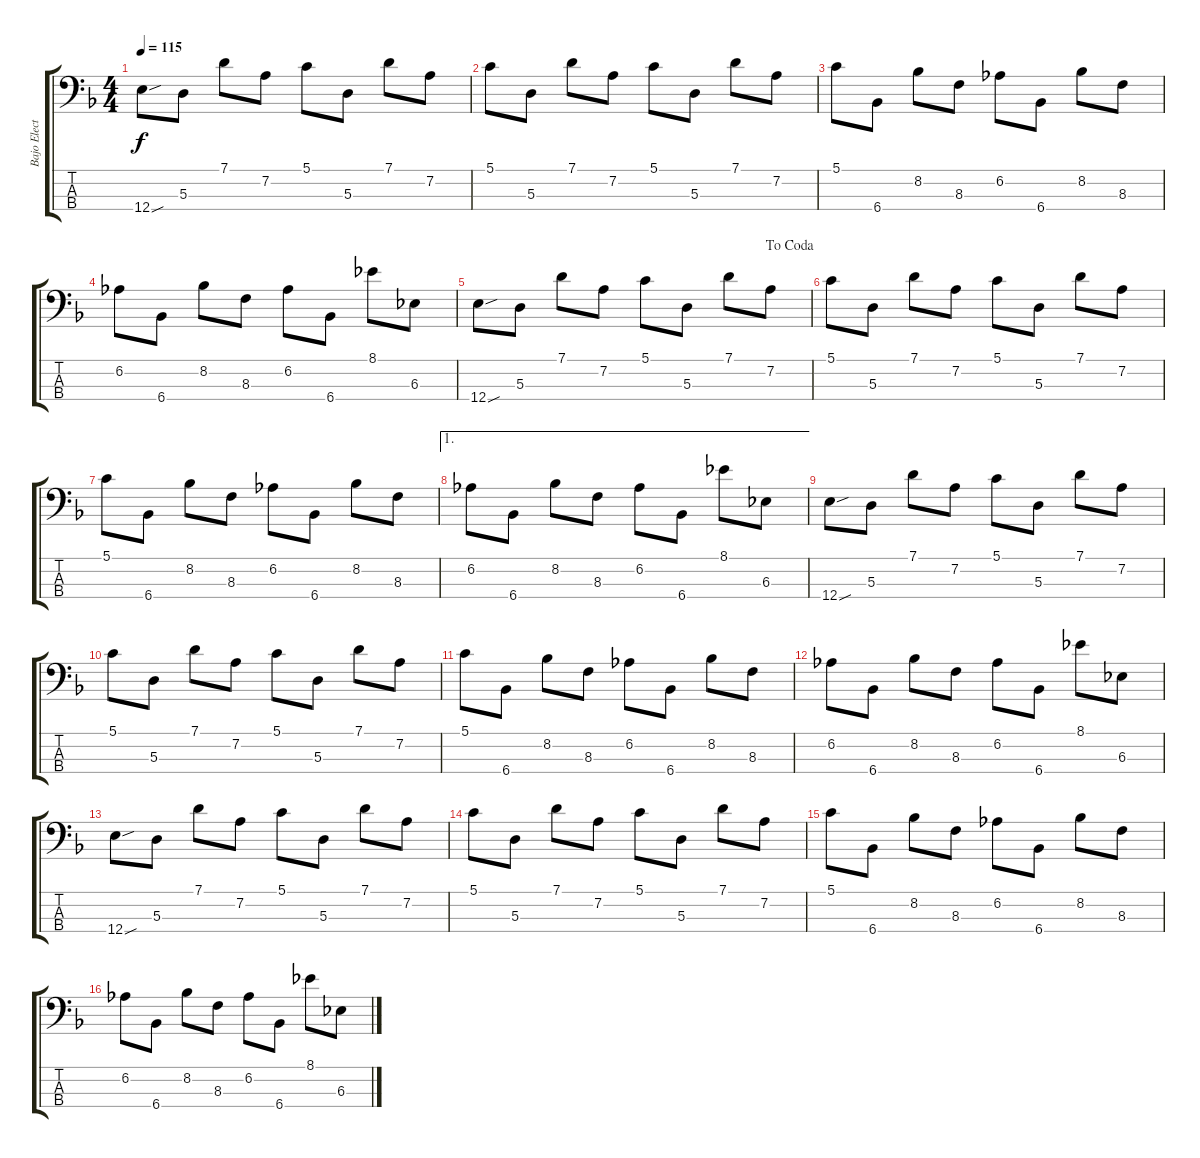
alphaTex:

\track ("Bajo Electrico" "Bajo Elect") {instrument electricbassfinger}
\staff {score tabs}
\tuning (G2 D2 A1 E1) {hide}
\ts (4 4)
\tempo 115
\clef f4
\ks dminor
12.4{sou}.8{dy f} 5.3.8 7.1.8 7.2.8 5.1.8 5.3.8 7.1.8 7.2.8 |
5.1.8 5.3.8 7.1.8 7.2.8 5.1.8 5.3.8 7.1.8 7.2.8 |
5.1.8 6.4.8 8.2.8 8.3.8 6.2.8 6.4.8 8.2.8 8.3.8 |
6.2.8 6.4.8 8.2.8 8.3.8 6.2.8 6.4.8 8.1.8 6.3.8 |
\jump dacoda
12.4{sou}.8 5.3.8 7.1.8 7.2.8 5.1.8 5.3.8 7.1.8 7.2.8 |
5.1.8 5.3.8 7.1.8 7.2.8 5.1.8 5.3.8 7.1.8 7.2.8 |
5.1.8 6.4.8 8.2.8 8.3.8 6.2.8 6.4.8 8.2.8 8.3.8 |
\ae 1
6.2.8 6.4.8 8.2.8 8.3.8 6.2.8 6.4.8 8.1.8 6.3.8 |
12.4{sou}.8 5.3.8 7.1.8 7.2.8 5.1.8 5.3.8 7.1.8 7.2.8 |
5.1.8 5.3.8 7.1.8 7.2.8 5.1.8 5.3.8 7.1.8 7.2.8 |
5.1.8 6.4.8 8.2.8 8.3.8 6.2.8 6.4.8 8.2.8 8.3.8 |
6.2.8 6.4.8 8.2.8 8.3.8 6.2.8 6.4.8 8.1.8 6.3.8 |
12.4{sou}.8 5.3.8 7.1.8 7.2.8 5.1.8 5.3.8 7.1.8 7.2.8 |
5.1.8 5.3.8 7.1.8 7.2.8 5.1.8 5.3.8 7.1.8 7.2.8 |
5.1.8 6.4.8 8.2.8 8.3.8 6.2.8 6.4.8 8.2.8 8.3.8 |
6.2.8 6.4.8 8.2.8 8.3.8 6.2.8 6.4.8 8.1.8 6.3.8
